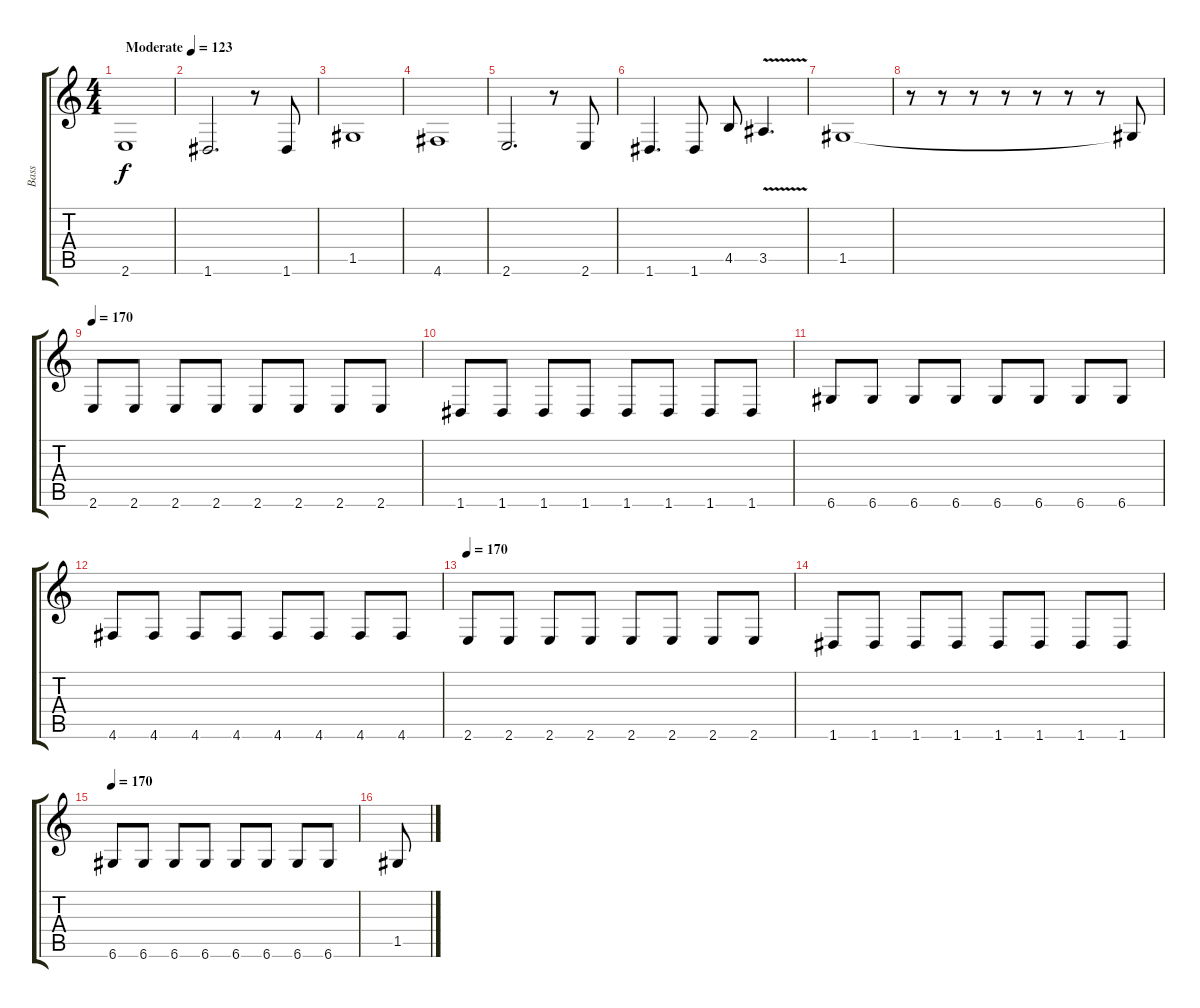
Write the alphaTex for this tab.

\track ("Bass" "Bass") {instrument electricbassfinger}
\staff {score tabs}
\tuning (D4 A3 F3 C3 G2 D2) {hide}
\ts (4 4)
\tempo (123 "Moderate")
\clef g2
\ks c
2.6.1{dy f instrument electricbassfinger} |
1.6.2{d} r.8 1.6.8 |
1.5.1 |
4.6.1 |
2.6.2{d} r.8 2.6.8 |
1.6.4{d} 1.6.8 4.5.8 3.5{v}.4{d} |
1.5.1 |
r.8 r.8 r.8 r.8 r.8 r.8 r.8 1.5{t}.8 |
\tempo 170
2.6.8 2.6.8 2.6.8 2.6.8 2.6.8 2.6.8 2.6.8 2.6.8 |
1.6.8 1.6.8 1.6.8 1.6.8 1.6.8 1.6.8 1.6.8 1.6.8 |
6.6.8 6.6.8 6.6.8 6.6.8 6.6.8 6.6.8 6.6.8 6.6.8 |
4.6.8 4.6.8 4.6.8 4.6.8 4.6.8 4.6.8 4.6.8 4.6.8 |
\tempo 170
2.6.8 2.6.8 2.6.8 2.6.8 2.6.8 2.6.8 2.6.8 2.6.8 |
1.6.8 1.6.8 1.6.8 1.6.8 1.6.8 1.6.8 1.6.8 1.6.8 |
\tempo 170
6.6.8 6.6.8 6.6.8 6.6.8 6.6.8 6.6.8 6.6.8 6.6.8 |
1.5.8
